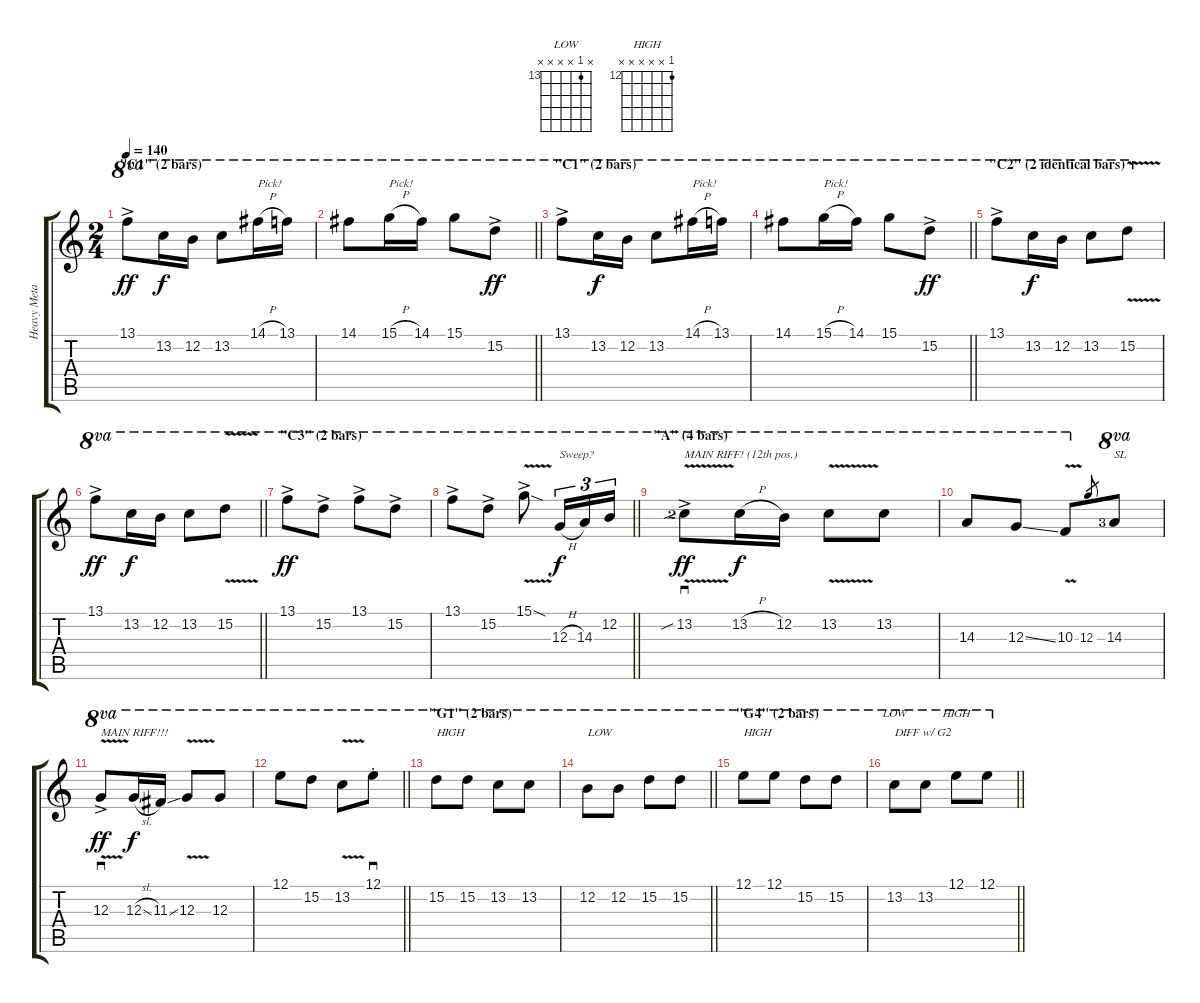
\track ("Heavy Metal Lead" "Heavy Meta") {instrument distortionguitar}
\staff {score tabs}
\tuning (E4 B3 G3 D3 A2 E2) {hide}
\chord ("LOW" x 13 x x x x) {firstfret 13}
\chord ("HIGH" 12 x x x x x) {firstfret 12}
\ts (2 4)
\section ("" "\"C1\" (2 bars)")
\tempo 140
\clef g2
\ks c
13.1{ac}.8{ot 8va dy ff} 13.2.16{ot 8va dy f} 12.2.16{ot 8va} 13.2.8{ot 8va} 14.1{h}.16{ot 8va txt "Pick!"} 13.1.16{ot 8va} |
\barLineRight lightlight
14.1.8{ot 8va} 15.1{h}.16{ot 8va txt "Pick!"} 14.1.16{ot 8va} 15.1.8{ot 8va} 15.2{ac}.8{ot 8va dy ff} |
\section ("" "\"C1\" (2 bars)")
13.1{ac}.8{ot 8va} 13.2.16{ot 8va dy f} 12.2.16{ot 8va} 13.2.8{ot 8va} 14.1{h}.16{ot 8va txt "Pick!"} 13.1.16{ot 8va} |
\barLineRight lightlight
14.1.8{ot 8va} 15.1{h}.16{ot 8va txt "Pick!"} 14.1.16{ot 8va} 15.1.8{ot 8va} 15.2{ac}.8{ot 8va dy ff} |
\section ("" "\"C2\" (2 identical bars)")
13.1{ac}.8{ot 8va} 13.2.16{ot 8va dy f} 12.2.16{ot 8va} 13.2.8{ot 8va} 15.2{v}.8{ot 8va} |
\barLineRight lightlight
13.1{ac}.8{ot 8va dy ff} 13.2.16{ot 8va dy f} 12.2.16{ot 8va} 13.2.8{ot 8va} 15.2{v}.8{ot 8va} |
\section ("" "\"C3\" (2 bars)")
13.1{ac}.8{ot 8va dy ff} 15.2{ac}.8{ot 8va} 13.1{ac}.8{ot 8va} 15.2{ac}.8{ot 8va} |
\barLineRight lightlight
13.1{ac}.8{ot 8va} 15.2{ac}.8{ot 8va} 15.1{v sod ac}.8{ot 8va} 12.3{h}.16{tu (3 2) ot 8va txt "Sweep?" dy f} 14.3.16{tu (3 2) ot 8va} 12.2.16{tu (3 2) ot 8va} |
\section ("" "\"A\" (4 bars)")
13.2{v sib ac lf 3}.8{sd ot 8va txt "MAIN RIFF! (12th pos.)" dy ff} 13.2{h}.16{ot 8va dy f} 12.2.16{ot 8va} 13.2{v}.8{ot 8va} 13.2.8{ot 8va} |
14.3.8{ot 8va} 12.3{ss}.8{ot 8va} 10.3{v}.8{ot 8va} 12.3.8{gr} 14.3{lf 4}.8{ot 8va txt "SL"} |
12.3{v ac}.8{sd ot 8va txt "MAIN RIFF!!!" dy ff} 12.3{sl}.16{ot 8va dy f} 11.3{ss}.16{ot 8va} 12.3{v}.8{ot 8va} 12.3.8{ot 8va} |
\barLineRight lightlight
12.1.8{ot 8va} 15.2.8{ot 8va} 13.2{v}.8{ot 8va} 12.1{st}.8{sd ot 8va} |
\section ("" "\"G1\" (2 bars)")
15.2.8{ot 8va txt "HIGH"} 15.2.8{ot 8va} 13.2.8{ot 8va} 13.2.8{ot 8va} |
\barLineRight lightlight
12.2.8{ot 8va txt "LOW"} 12.2.8{ot 8va} 15.2.8{ot 8va} 15.2.8{ot 8va} |
\section ("" "\"G4\" (2 bars)")
12.1.8{ot 8va txt "HIGH"} 12.1.8{ot 8va} 15.2.8{ot 8va} 15.2.8{ot 8va} |
\barLineRight lightlight
13.2.8{ch "LOW" ot 8va txt "DIFF w/ G2"} 13.2.8{ot 8va} 12.1.8{ch "HIGH" ot 8va} 12.1.8{ot 8va}
